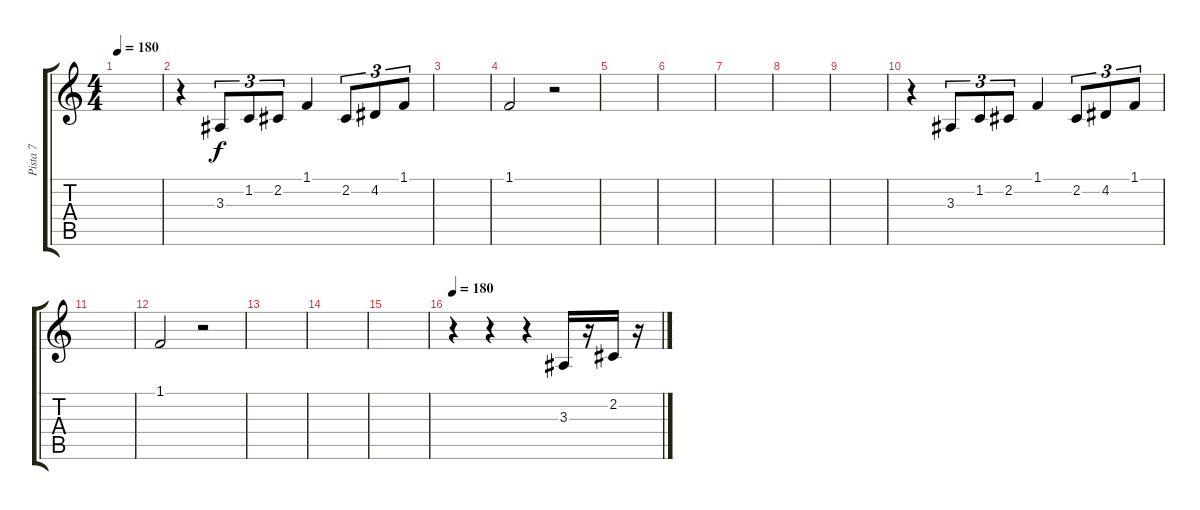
\track ("Pista 7" "Pista 7") {instrument brasssection}
\staff {score tabs}
\tuning (E4 B3 G3 D3 A2 E2) {hide}
\ts (4 4)
\tempo 180
\clef g2
\ks c
|
r.4 3.3.8{tu (3 2)} 1.2.8{tu (3 2)} 2.2.8{tu (3 2)} 1.1.4 2.2.8{tu (3 2)} 4.2.8{tu (3 2)} 1.1.8{tu (3 2)} |
|
1.1.2{balance 0} r.2 |
|
|
|
|
|
r.4{balance 16} 3.3.8{tu (3 2)} 1.2.8{tu (3 2)} 2.2.8{tu (3 2)} 1.1.4 2.2.8{tu (3 2)} 4.2.8{tu (3 2)} 1.1.8{tu (3 2)} |
|
1.1.2{balance 0} r.2 |
|
|
|
\tempo 180
r.4{balance 13} r.4 r.4 3.3.16 r.16 2.2.16 r.16
